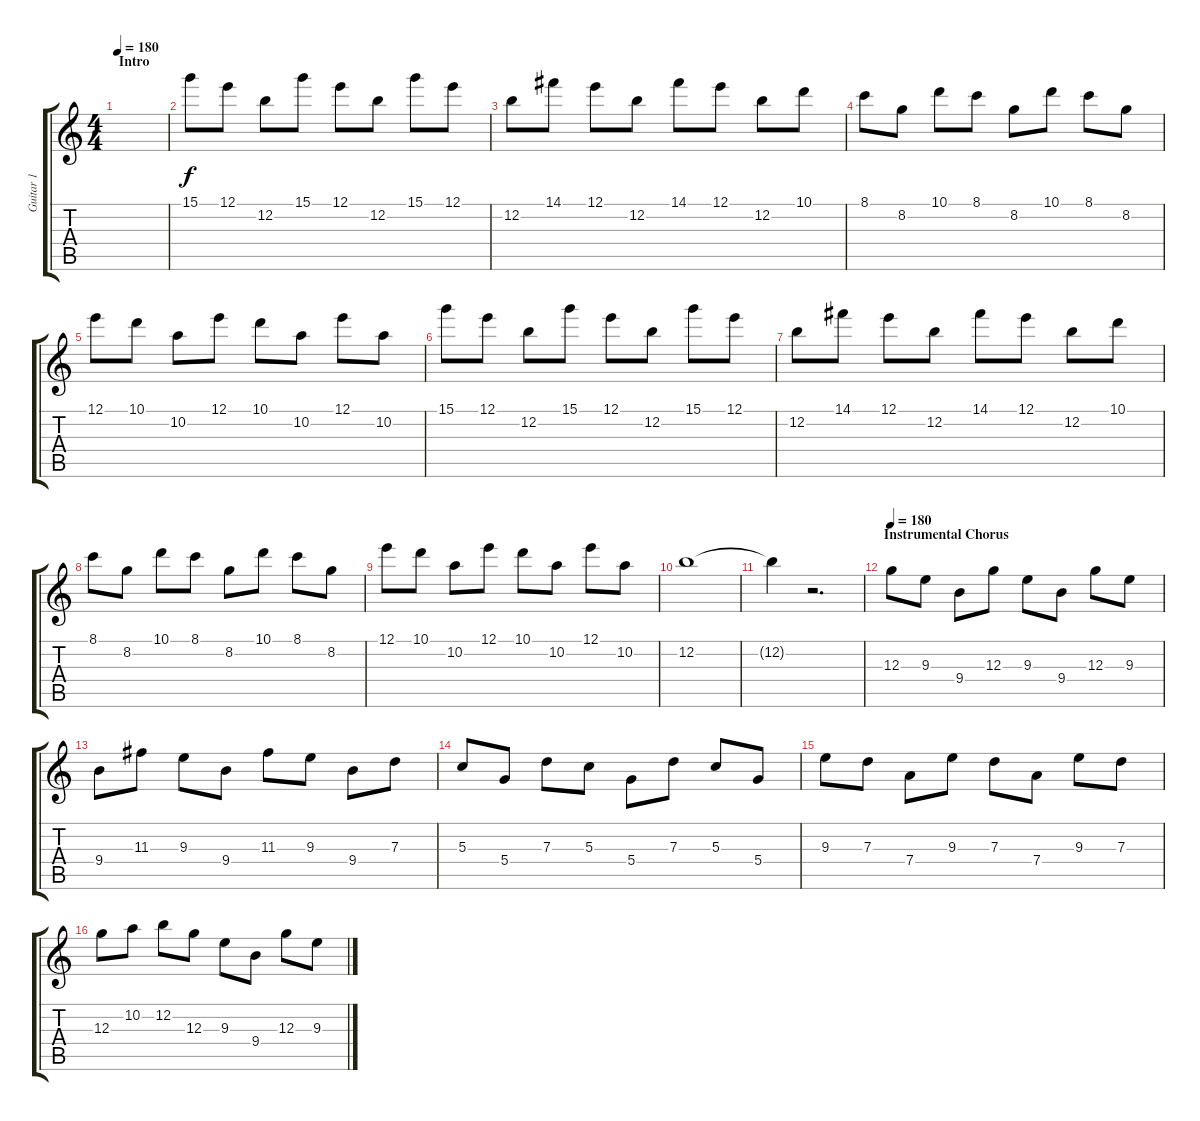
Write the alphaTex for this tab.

\track ("Guitar 1" "Guitar 1") {instrument overdrivenguitar}
\staff {score tabs}
\tuning (E4 B3 G3 D3 A2 E2) {hide}
\ts (4 4)
\section ("" "Intro")
\tempo 180
\tempo 190
\tempo 180
\clef g2
\ks c
|
15.1.8 12.1.8 12.2.8 15.1.8 12.1.8 12.2.8 15.1.8 12.1.8 |
12.2.8 14.1.8 12.1.8 12.2.8 14.1.8 12.1.8 12.2.8 10.1.8 |
8.1.8 8.2.8 10.1.8 8.1.8 8.2.8 10.1.8 8.1.8 8.2.8 |
12.1.8 10.1.8 10.2.8 12.1.8 10.1.8 10.2.8 12.1.8 10.2.8 |
15.1.8 12.1.8 12.2.8 15.1.8 12.1.8 12.2.8 15.1.8 12.1.8 |
12.2.8 14.1.8 12.1.8 12.2.8 14.1.8 12.1.8 12.2.8 10.1.8 |
8.1.8 8.2.8 10.1.8 8.1.8 8.2.8 10.1.8 8.1.8 8.2.8 |
12.1.8 10.1.8 10.2.8 12.1.8 10.1.8 10.2.8 12.1.8 10.2.8 |
12.2.1 |
12.2{t}.4 r.2{d} |
\section ("" "Instrumental Chorus")
\tempo 180
12.3.8 9.3.8 9.4.8 12.3.8 9.3.8 9.4.8 12.3.8 9.3.8 |
9.4.8 11.3.8 9.3.8 9.4.8 11.3.8 9.3.8 9.4.8 7.3.8 |
5.3.8 5.4.8 7.3.8 5.3.8 5.4.8 7.3.8 5.3.8 5.4.8 |
9.3.8 7.3.8 7.4.8 9.3.8 7.3.8 7.4.8 9.3.8 7.3.8 |
12.3.8 10.2.8 12.2.8 12.3.8 9.3.8 9.4.8 12.3.8 9.3.8
